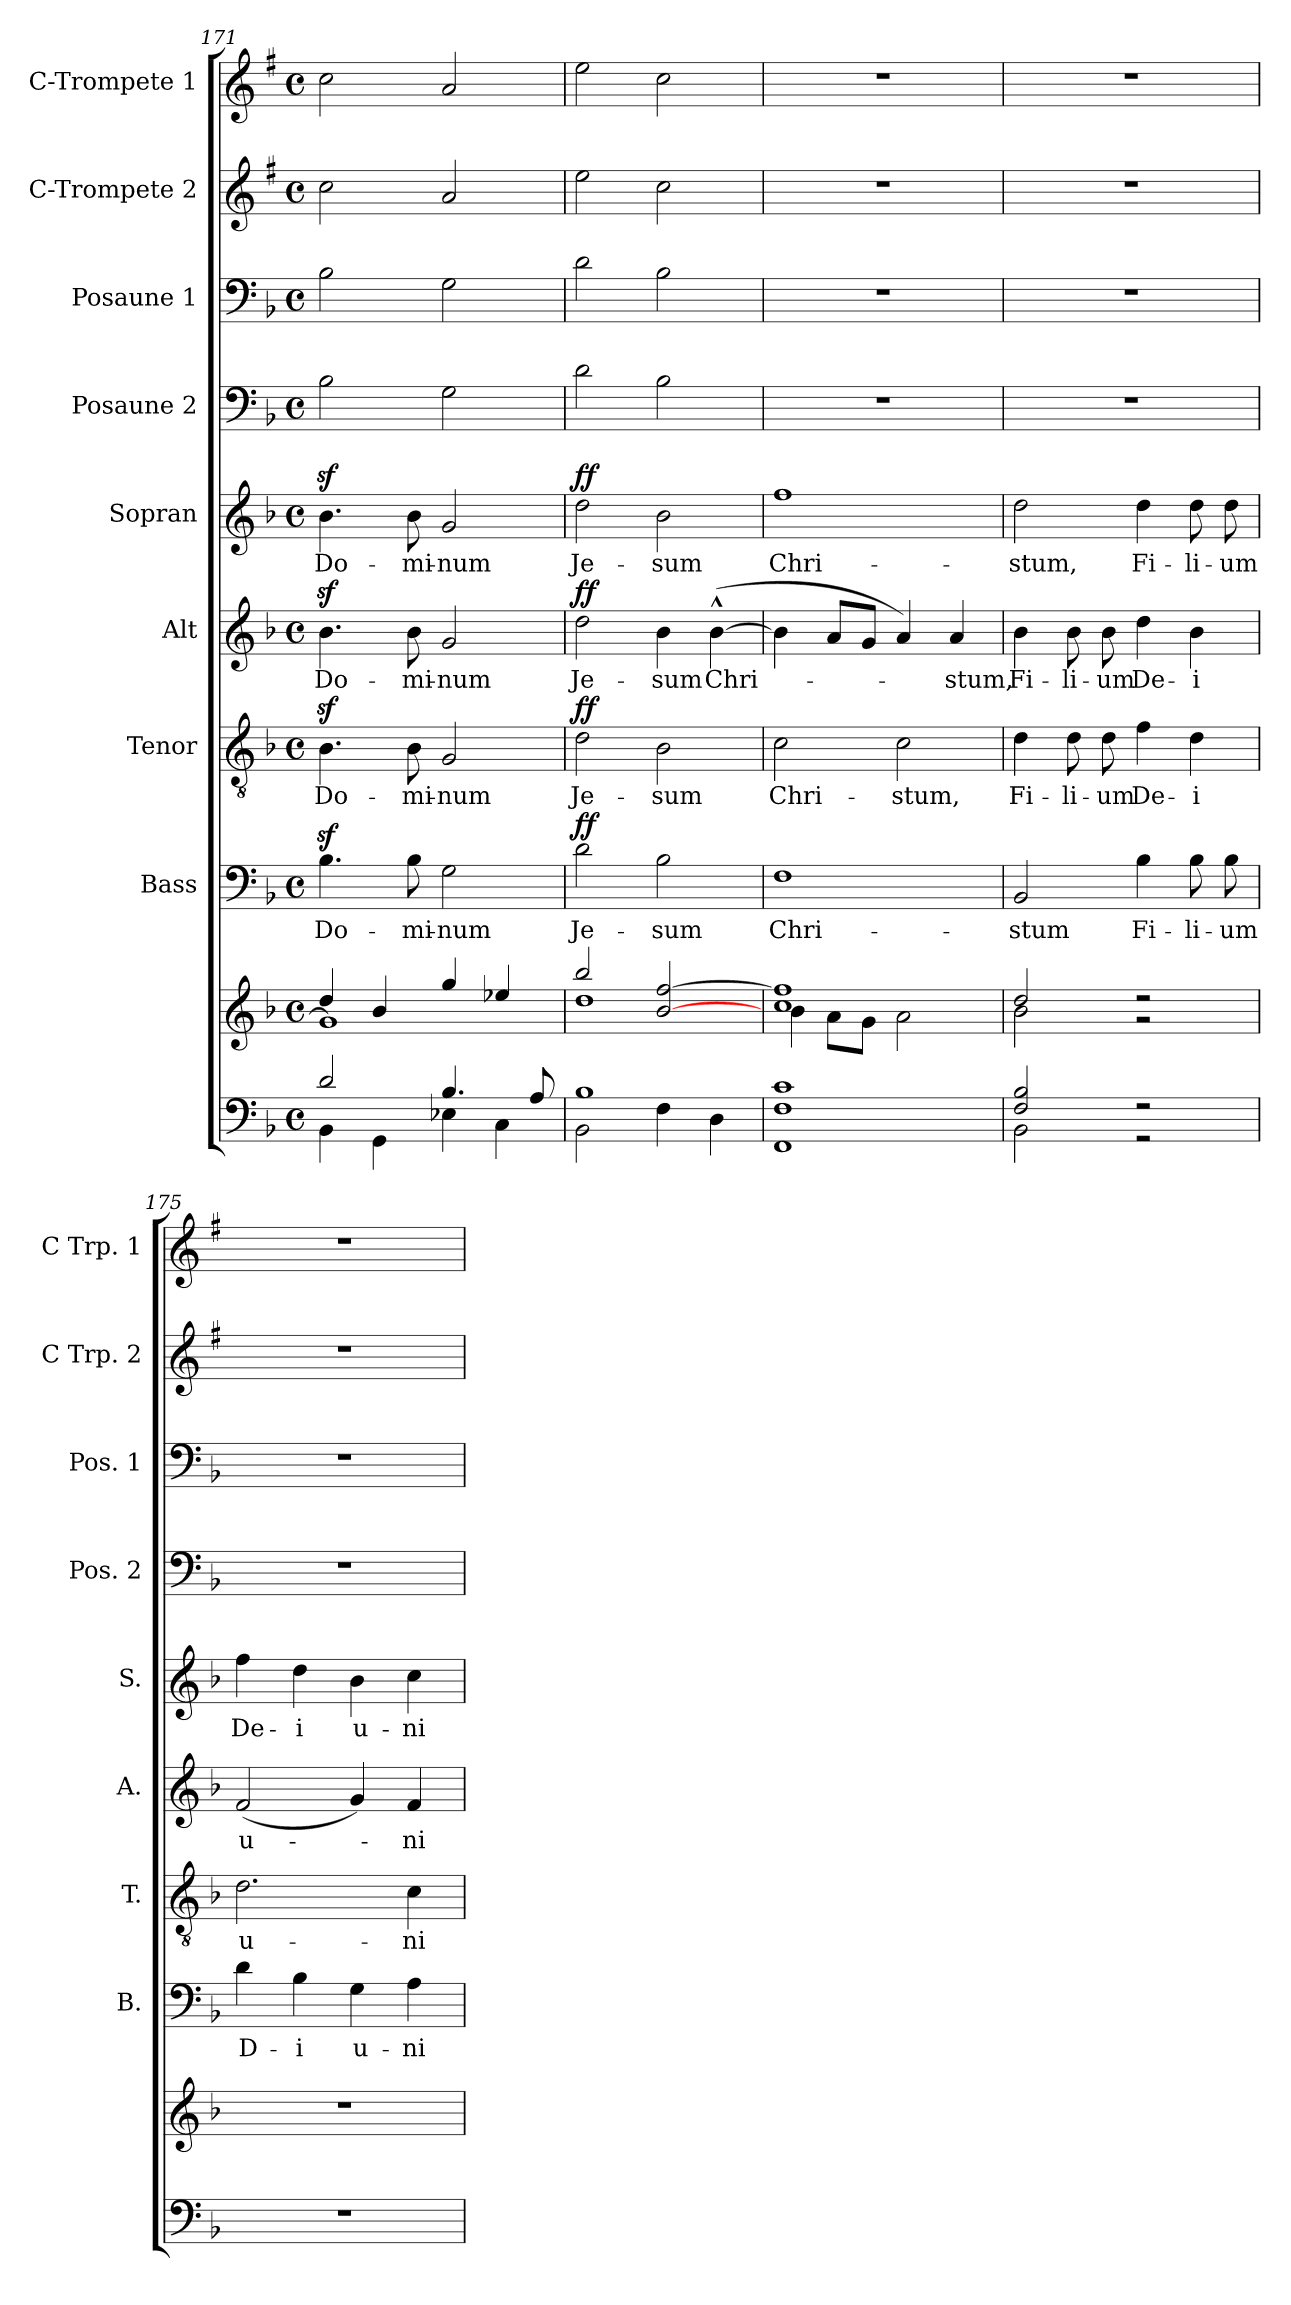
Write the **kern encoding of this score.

**kern	**kern	**kern	**text	**dynam	**kern	**text	**dynam	**kern	**text	**dynam	**kern	**text	**dynam	**kern	**kern	**kern	**kern
*part9	*part9	*part8	*part8	*part8	*part7	*part7	*part7	*part6	*part6	*part6	*part5	*part5	*part5	*part4	*part3	*part2	*part1
*staff10	*staff9	*staff8	*staff8	*staff8	*staff7	*staff7	*staff7	*staff6	*staff6	*staff6	*staff5	*staff5	*staff5	*staff4	*staff3	*staff2	*staff1
*	*	*I"Bass	*	*	*I"Tenor	*	*	*I"Alt	*	*	*I"Sopran	*	*	*I"Posaune 2	*I"Posaune 1	*I"C-Trompete 2	*I"C-Trompete 1
*	*	*I'B.	*	*	*I'T.	*	*	*I'A.	*	*	*I'S.	*	*	*I'Pos. 2	*I'Pos. 1	*I'C Trp. 2	*I'C Trp. 1
*clefF4	*clefG2	*clefF4	*	*	*clefGv2	*	*	*clefG2	*	*	*clefG2	*	*	*clefF4	*clefF4	*clefG2	*clefG2
*	*	*	*	*	*	*	*	*	*	*	*	*	*	*	*	*ITrd1c2	*ITrd1c2
*k[b-]	*k[b-]	*k[b-]	*	*	*k[b-]	*	*	*k[b-]	*	*	*k[b-]	*	*	*k[b-]	*k[b-]	*k[b-]	*k[b-]
*F:	*F:	*F:	*	*	*F:	*	*	*F:	*	*	*F:	*	*	*F:	*F:	*F:	*F:
*M4/4	*M4/4	*M4/4	*	*	*M4/4	*	*	*M4/4	*	*	*M4/4	*	*	*M4/4	*M4/4	*M4/4	*M4/4
*met(c)	*met(c)	*met(c)	*	*	*met(c)	*	*	*met(c)	*	*	*met(c)	*	*	*met(c)	*met(c)	*met(c)	*met(c)
=171	=171	=171	=171	=171	=171	=171	=171	=171	=171	=171	=171	=171	=171	=171	=171	=171	=171
*^	*^	*	*	*	*	*	*	*	*	*	*	*	*	*	*	*	*
!	!	!	!	!	!LO:LY:b	!	!	!LO:LY:b	!	!	!LO:LY:b	!	!	!LO:LY:b	!	!	!	!	!
2d/	4BB-\	4dd/	1g]	4.B-z>\	Do-	.	4.B-z>\	Do-	.	4.b-z>\	Do-	.	4.b-z>\	Do-	.	2B-\	2B-\	2b-\	2b-\
.	4GG\	4b-/	.	.	.	.	.	.	.	.	.	.	.	.	.	.	.	.	.
!	!	!	!	!	!LO:LY:b	!	!	!LO:LY:b	!	!	!LO:LY:b	!	!	!LO:LY:b	!	!	!	!	!
.	.	.	.	8B-\	-mi-	.	8B-\	-mi-	.	8b-\	-mi-	.	8b-\	-mi-	.	.	.	.	.
!	!	!	!	!	!LO:LY:b	!	!	!LO:LY:b	!	!	!LO:LY:b	!	!	!LO:LY:b	!	!	!	!	!
4.B-/	4E-X\	4gg/	.	2G\	-num	.	2G/	-num	.	2g/	-num	.	2g/	-num	.	2G\	2G\	2g/	2g/
.	4C\	4ee-X/	.	.	.	.	.	.	.	.	.	.	.	.	.	.	.	.	.
8A/	.	.	.	.	.	.	.	.	.	.	.	.	.	.	.	.	.	.	.
=172	=172	=172	=172	=172	=172	=172	=172	=172	=172	=172	=172	=172	=172	=172	=172	=172	=172	=172	=172
!	!	!	!	!	!LO:LY:b	!LO:DY:a	!	!LO:LY:b	!LO:DY:a	!	!LO:LY:b	!LO:DY:a	!	!LO:LY:b	!LO:DY:a	!	!	!	!
1B-	2BB-\	2bb-/	1dd	2d\	Je-	ff	2d\	Je-	ff	2dd\	Je-	ff	2dd\	Je-	ff	2d\	2d\	2dd\	2dd\
!	!	!	!	!	!LO:LY:b	!	!	!LO:LY:b	!	!	!LO:LY:b	!	!	!LO:LY:b	!	!	!	!	!
.	4F\	[<2b-/ [>2ff/	.	2B-\	-sum	.	2B-\	-sum	.	4b-\	-sum	.	2b-\	-sum	.	2B-\	2B-\	2b-\	2b-\
!	!	!	!	!	!	!	!	!	!	!	!LO:LY:b	!	!	!	!	!	!	!	!
.	4D\	.	.	.	.	.	.	.	.	(>[4b-^^>\	Chri-	.	.	.	.	.	.	.	.
=173	=173	=173	=173	=173	=173	=173	=173	=173	=173	=173	=173	=173	=173	=173	=173	=173	=173	=173	=173
!	!	!	!	!	!LO:LY:b	!	!	!LO:LY:b	!	!	!	!	!	!LO:LY:b	!	!	!	!	!
1c	1FF 1F	1cc 1ff]	4b-\	1F	Chri-	.	2c\	Chri-	.	4b-\]	.	.	1ff	Chri-	.	1r	1r	1r	1r
.	.	.	8a\L	.	.	.	.	.	.	8a/L	.	.	.	.	.	.	.	.	.
.	.	.	8g\J	.	.	.	.	.	.	8g/J	.	.	.	.	.	.	.	.	.
!	!	!	!	!	!	!	!	!LO:LY:b	!	!	!	!	!	!	!	!	!	!	!
.	.	.	2a\	.	.	.	2c\	-stum,	.	4a/)	.	.	.	.	.	.	.	.	.
!	!	!	!	!	!	!	!	!	!	!	!LO:LY:b	!	!	!	!	!	!	!	!
.	.	.	.	.	.	.	.	.	.	4a/	-stum,	.	.	.	.	.	.	.	.
=174	=174	=174	=174	=174	=174	=174	=174	=174	=174	=174	=174	=174	=174	=174	=174	=174	=174	=174	=174
!	!	!	!	!	!LO:LY:b	!	!	!LO:LY:b	!	!	!LO:LY:b	!	!	!LO:LY:b	!	!	!	!	!
2F/ 2B-/	2BB-\	2dd/	2b-\	2BB-/	-stum	.	4d\	Fi-	.	4b-\	Fi-	.	2dd\	-stum,	.	1r	1r	1r	1r
!	!	!	!	!	!	!	!	!LO:LY:b	!	!	!LO:LY:b	!	!	!	!	!	!	!	!
.	.	.	.	.	.	.	8d\	-li-	.	8b-\	-li-	.	.	.	.	.	.	.	.
!	!	!	!	!	!	!	!	!LO:LY:b	!	!	!LO:LY:b	!	!	!	!	!	!	!	!
.	.	.	.	.	.	.	8d\	-um	.	8b-\	-um	.	.	.	.	.	.	.	.
!	!	!	!	!	!LO:LY:b	!	!	!LO:LY:b	!	!	!LO:LY:b	!	!	!LO:LY:b	!	!	!	!	!
2r	2r	2r	2r	4B-\	Fi-	.	4f\	De-	.	4dd\	De-	.	4dd\	Fi-	.	.	.	.	.
!	!	!	!	!	!LO:LY:b	!	!	!LO:LY:b	!	!	!LO:LY:b	!	!	!LO:LY:b	!	!	!	!	!
.	.	.	.	8B-\	-li-	.	4d\	-i	.	4b-\	-i	.	8dd\	-li-	.	.	.	.	.
!	!	!	!	!	!LO:LY:b	!	!	!	!	!	!	!	!	!LO:LY:b	!	!	!	!	!
.	.	.	.	8B-\	-um	.	.	.	.	.	.	.	8dd\	-um	.	.	.	.	.
*v	*v	*	*	*	*	*	*	*	*	*	*	*	*	*	*	*	*	*	*
*	*v	*v	*	*	*	*	*	*	*	*	*	*	*	*	*	*	*	*
!!LO:PB:g=z
=175	=175	=175	=175	=175	=175	=175	=175	=175	=175	=175	=175	=175	=175	=175	=175	=175	=175
!	!	!	!LO:LY:b	!	!	!LO:LY:b	!	!	!LO:LY:b	!	!	!LO:LY:b	!	!	!	!	!
1r	1r	4d\	D-	.	2.d\	u-	.	(<2f/	u-	.	4ff\	De-	.	1r	1r	1r	1r
!	!	!	!LO:LY:b	!	!	!	!	!	!	!	!	!LO:LY:b	!	!	!	!	!
.	.	4B-\	-i	.	.	.	.	.	.	.	4dd\	-i	.	.	.	.	.
!	!	!	!LO:LY:b	!	!	!	!	!	!	!	!	!LO:LY:b	!	!	!	!	!
.	.	4G\	u-	.	.	.	.	4g/)	.	.	4b-\	u-	.	.	.	.	.
!	!	!	!LO:LY:b	!	!	!LO:LY:b	!	!	!LO:LY:b	!	!	!LO:LY:b	!	!	!	!	!
.	.	4A\	-ni-	.	4c\	-ni-	.	4f/	-ni-	.	4cc\	-ni-	.	.	.	.	.
=	=	=	=	=	=	=	=	=	=	=	=	=	=	=	=	=	=
*-	*-	*-	*-	*-	*-	*-	*-	*-	*-	*-	*-	*-	*-	*-	*-	*-	*-
